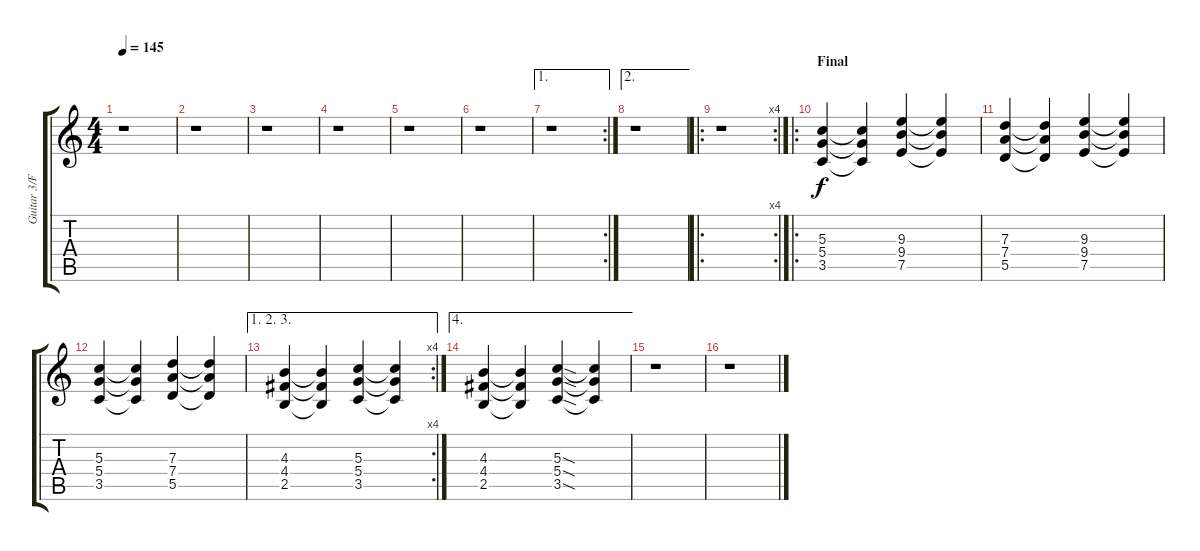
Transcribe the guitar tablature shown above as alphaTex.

\track ("Guitar 3/Fills" "Guitar 3/F") {instrument distortionguitar}
\staff {score tabs}
\tuning (E4 B3 G3 D3 A2 D2) {hide}
\ts (4 4)
\tempo 145
\clef g2
\ks c
r.1{dy f} |
r.1 |
r.1 |
r.1 |
r.1 |
r.1 |
\ae 1
\rc 2
r.1 |
\ae 2
r.1 |
\ro
\rc 4
r.1 |
\ro
\section ("" "Final")
(5.3 5.4 3.5).4 (5.3{t} 5.4{t} 3.5{t}).4 (9.3 9.4 7.5).4 (9.3{t} 9.4{t} 7.5{t}).4 |
(7.3 7.4 5.5).4 (7.3{t} 7.4{t} 5.5{t}).4 (9.3 9.4 7.5).4 (9.3{t} 9.4{t} 7.5{t}).4 |
(5.3 5.4 3.5).4 (5.3{t} 5.4{t} 3.5{t}).4 (7.3 7.4 5.5).4 (7.3{t} 7.4{t} 5.5{t}).4 |
\ae (1 2 3)
\rc 4
(4.3 4.4 2.5).4 (4.3{t} 4.4{t} 2.5{t}).4 (5.3 5.4 3.5).4 (5.3{t} 5.4{t} 3.5{t}).4 |
\ae 4
(4.3 4.4 2.5).4 (4.3{t} 4.4{t} 2.5{t}).4 (5.3{sod} 5.4{sod} 3.5{sod}).4 (5.3{t} 5.4{t} 3.5{t}).4 |
r.1 |
r.1
